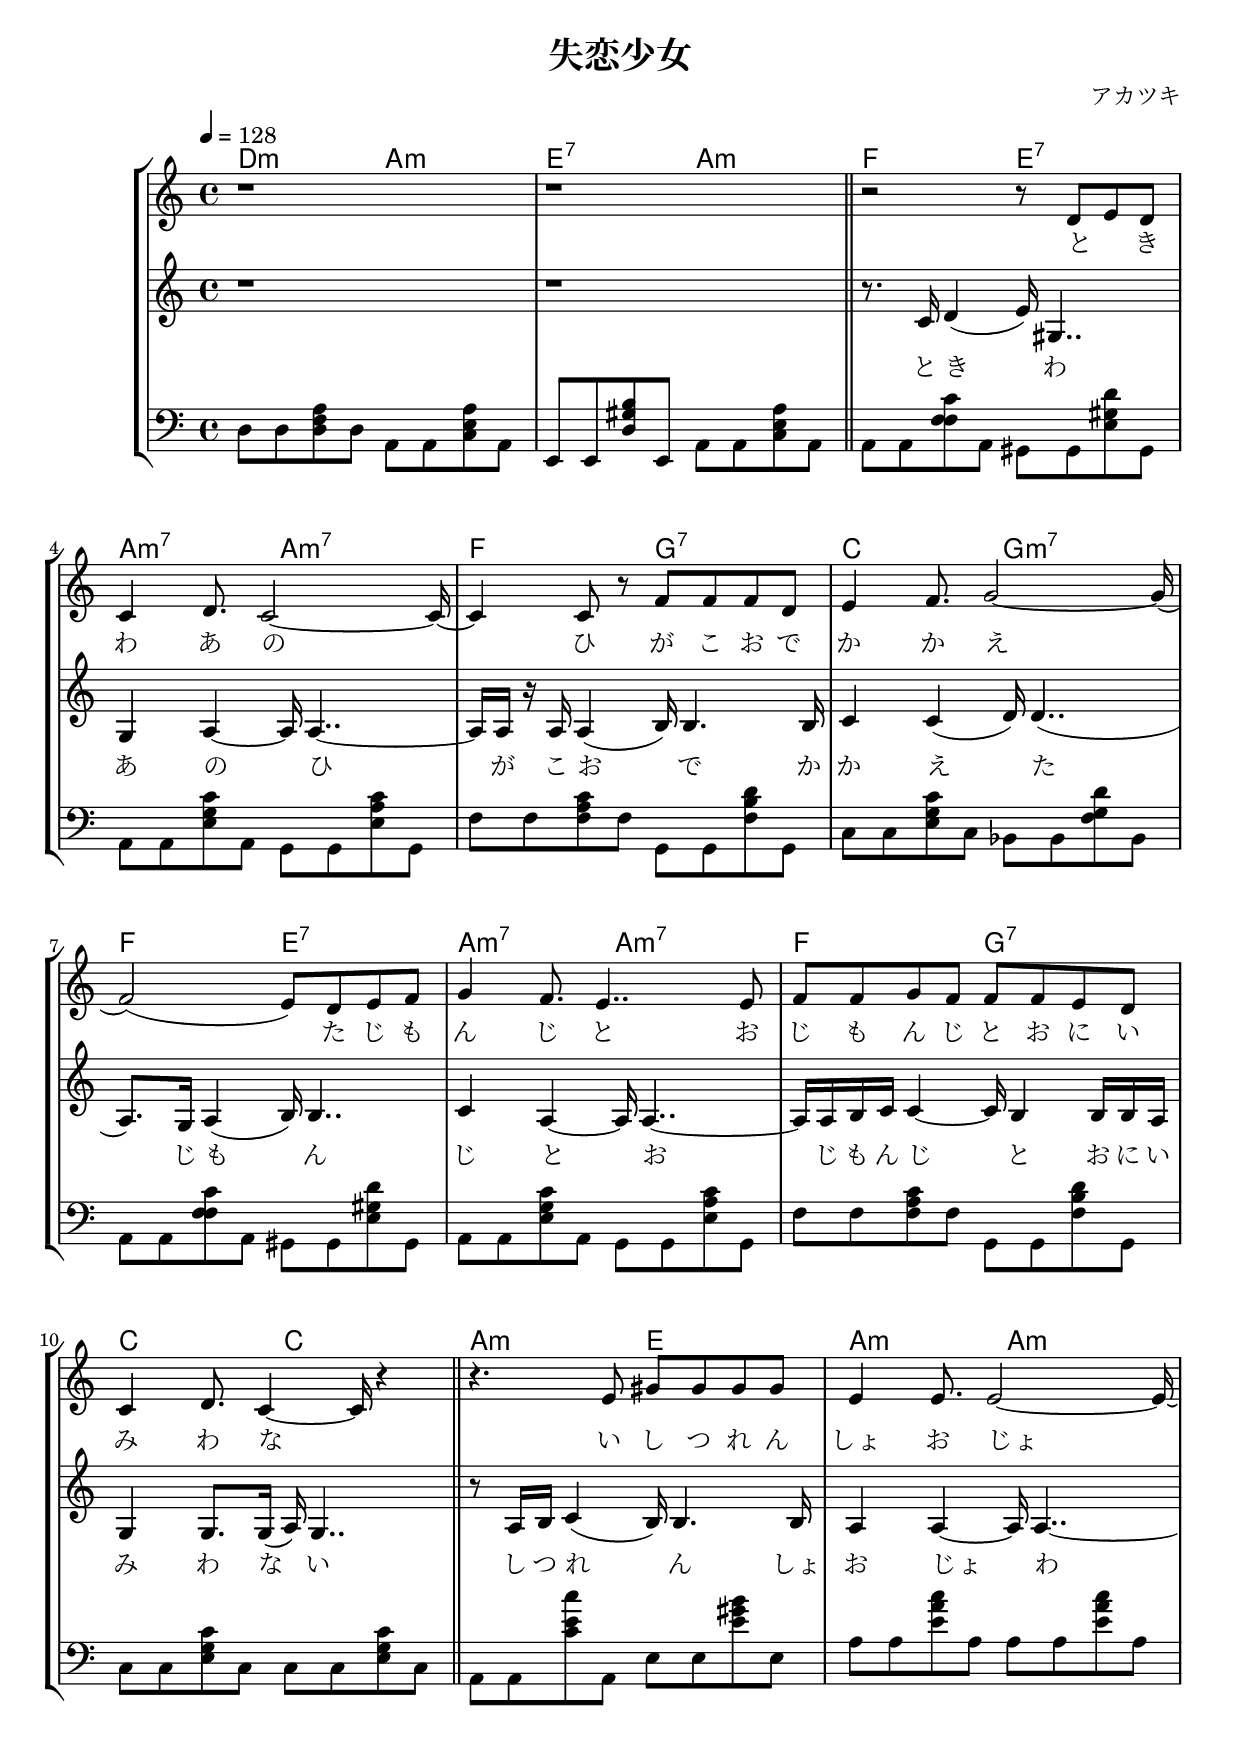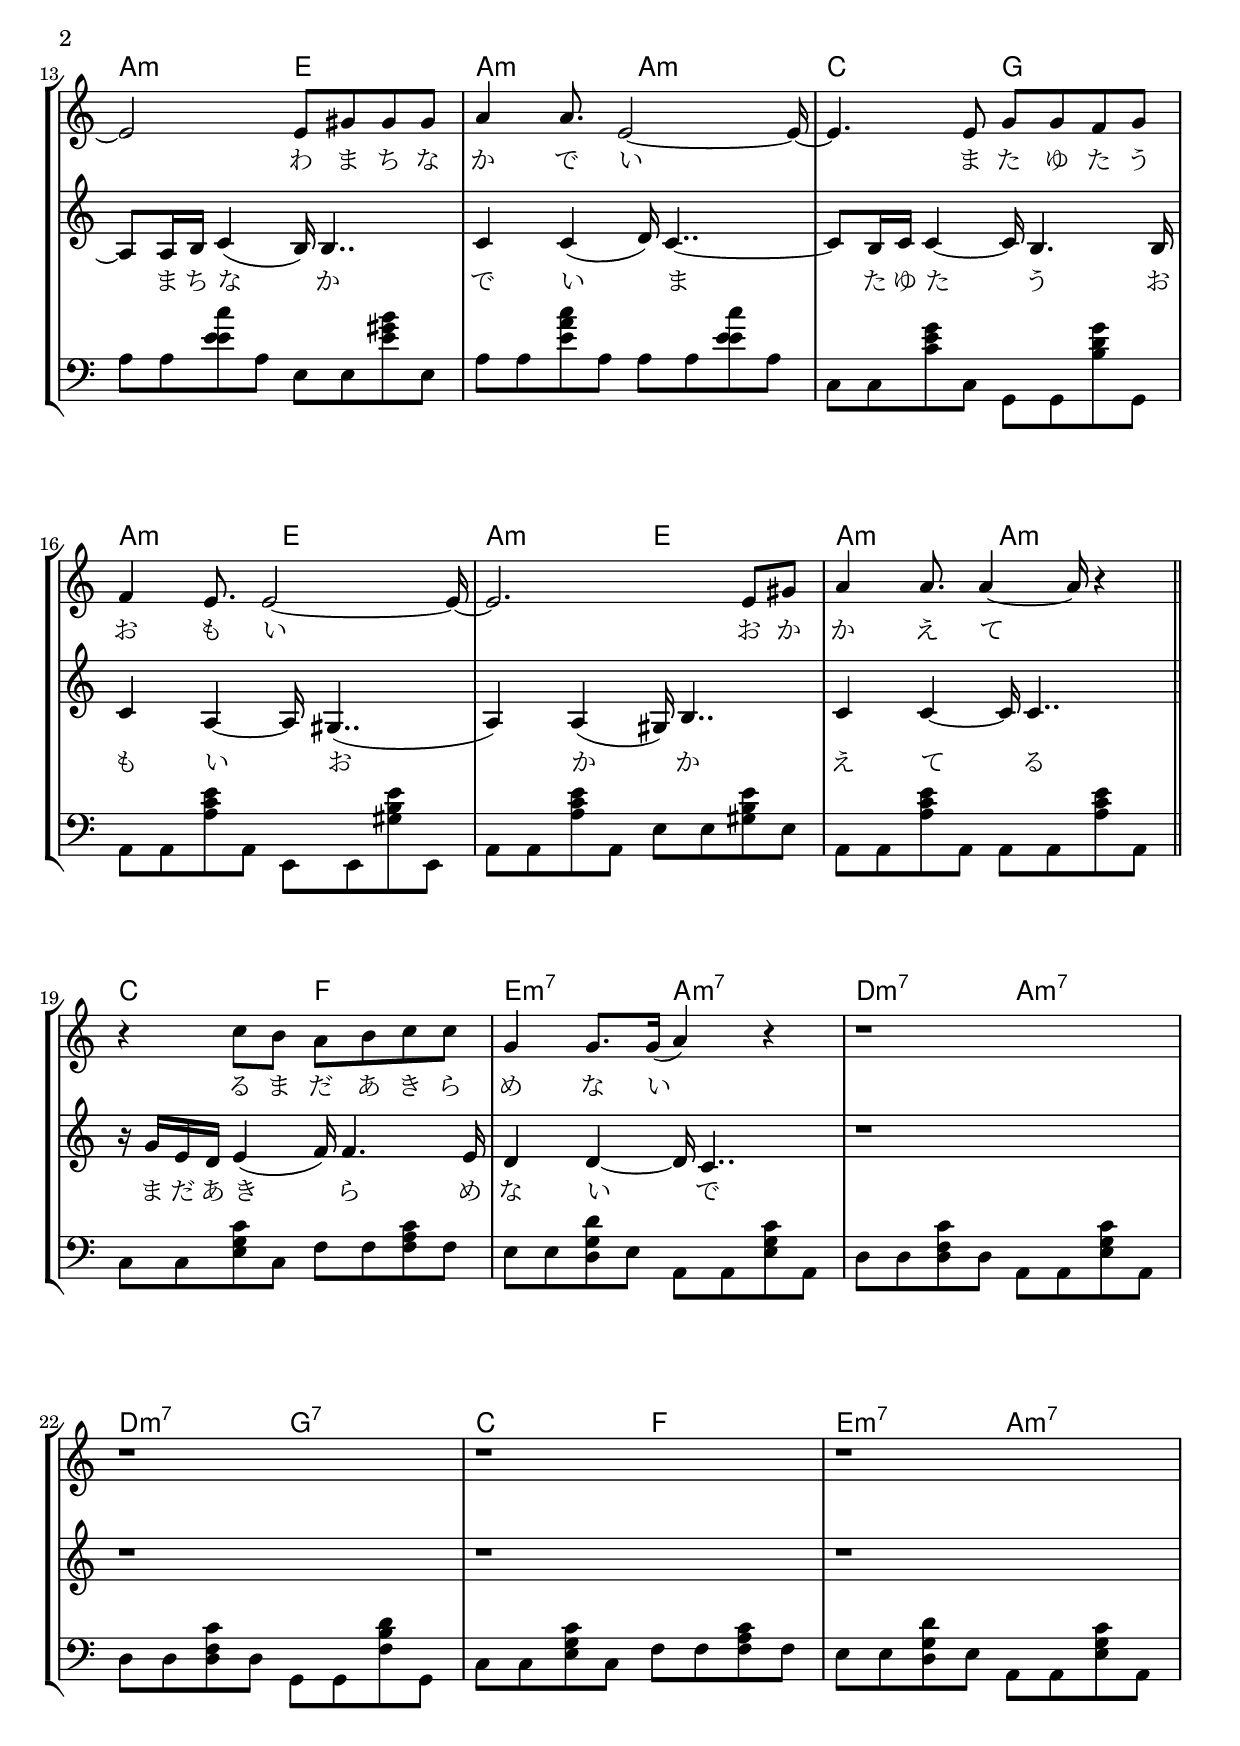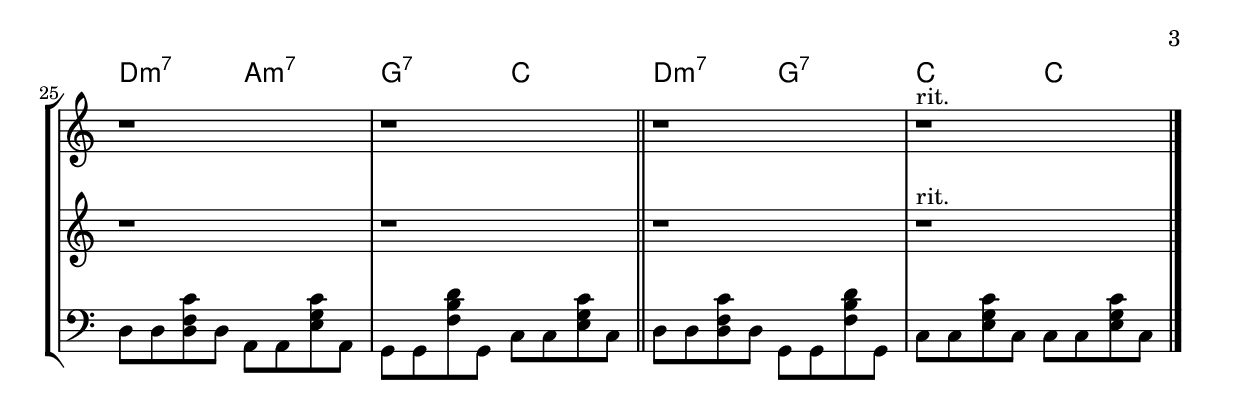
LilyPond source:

\version "2.12.1"

\header {
	title = \markup {失恋少女}
	composer = \markup \center-column {アカツキ}
}

harmony = \chordmode {
	d2:m a:m e:7 a:m 

	f e:7 a:min7 a:min7 f g:7 c g:min7 f e:7 a:min7 a:min7 f g:7 c c 

	a:m e a:m a:m a:m e a:m a:m c g a:m e a:m e a:m a:m 

	c f e:min7 a:min7 d:min7 a:min7 d:min7 g:7 c f e:min7 a:min7 d:min7 a:min7 g:7 c 

	d:min7 g:7 c c 
}

melody = {
	\key c \major
	\tempo 4 = 128
	r1 | r1   
	\set Staff.midiInstrument = #"fss0.32"
	r2~r8 d'8  e'8  d'8 
	c'4  d'8.  c'2~c'16~ 
	c'4  c'8  r8  f'8  f'8  f'8  d'8 
	e'4  f'8.  g'2~g'16 
	(f'2)  (e'8)  d'8  e'8  f'8 
	g'4  f'8.  e'4..  e'8 
	f'8  f'8  g'8  f'8  f'8  f'8  e'8  d'8 
	c'4  d'8.  c'4~c'16  	r4 	\set Staff.midiInstrument = #"fss0.32"
	r4. e'8  gis'8  gis'8  gis'8  gis'8 
	e'4  e'8.  e'2~e'16~ 
	e'2  e'8  gis'8  gis'8  gis'8 
	a'4  a'8.  e'2~e'16~ 
	e'4.  e'8  g'8  g'8  f'8  g'8 
	f'4  e'8.  e'2~e'16~ 
	e'2.  e'8  gis'8 
	a'4  a'8.  a'4~a'16  	r4 	\set Staff.midiInstrument = #"fss0.32"
	r4 c''8  b'8  a'8  b'8  c''8  c''8 
	g'4  g'8.  g'16  (a'4)  	r4 r1 r1 r1 r1 r1 r1 	r1 | r1^"rit." \bar "|."
}

words = \lyricmode {
	
	と  き  わ  あ  の  ひ  が  こ  お  で  か  か  え  た  じ  も  ん  じ  と  お  じ  も  ん  じ  と  お  に  い  み  わ  な  い  
	し  つ  れ  ん  しょ  お  じょ  わ  ま  ち  な  か  で  い  ま  た  ゆ  た  う  お  も  い  お  か  か  え  て  る  
	ま  だ  あ  き  ら  め  な  い  わ  
	
}

secondmelody = {
	\key c \major
	\tempo 4 = 128
	r1 | r1   
	\set Staff.midiInstrument = #"fss0.32"
	r8. c'16  d'4  (e'16)  gis4.. 
	g4  a4~a16  a4..~ 
	a16  a16  r16  a16  a4  (b16)  b4.  b16 
	c'4  c'4  (d'16)  d'4.. 
	(a8.)  g16  a4  (b16)  b4.. 
	c'4  a4~a16  a4..~ 
	a16  a16  b16  c'16  c'4~c'16  b4  b16  b16  a16 
	g4  g8.  g16  (a16)  g4..
	\set Staff.midiInstrument = #"fss0.32"
	r8 a16  b16  c'4  (b16)  b4.  b16 
	a4  a4~a16  a4..~ 
	a8  a16  b16  c'4  (b16)  b4.. 
	c'4  c'4  (d'16)  c'4..~ 
	c'8  b16  c'16  c'4~c'16  b4.  b16 
	c'4  a4~a16  gis4.. 
	(a4)  a4  (gis16)  b4.. 
	c'4  c'4~c'16  c'4..
	\set Staff.midiInstrument = #"fss0.32"
	r16 g'16  e'16  d'16  e'4  (f'16)  f'4.  e'16 
	d'4  d'4~d'16  c'4..
	r1 r1 r1 r1 r1 r1 	r1 | r1^"rit." \bar "|."
}

secondwords = \lyricmode {
	
	と  き  わ  あ  の  ひ  が  こ  お  で  か  か  え  た  じ  も  ん  じ  と  お  じ  も  ん  じ  と  お  に  い  み  わ  な  い  
	し  つ  れ  ん  しょ  お  じょ  わ  ま  ち  な  か  で  い  ま  た  ゆ  た  う  お  も  い  お  か  か  え  て  る  
	ま  だ  あ  き  ら  め  な  い  で  
	
}

tempochange = {
	\tempo 4 = 128
	r1 | r1 \bar "||"
	\tempo 4 = 128
	r1 | r1 | r1 | r1 | r1 | r1 | r1 | r1 \bar "||"
	\tempo 4 = 128
	r1 | r1 | r1 | r1 | r1 | r1 | r1 | r1 \bar "||"
	\tempo 4 = 128
	r1 | r1 | r1 | r1 | r1 | r1 | r1 | r1 \bar "||"
	\tempo 4 = 128
	r1 | \tempo 4 = 96 r2 \tempo 4 = 85 r2 \bar "|."
}

mainacc = {
	\clef bass
	\set Staff.midiInstrument = #"Electric Bass (finger)"
	\key c \major
	\tempo 4 = 128
	d8 d8 <d f a>8 d8
	a,8 a,8 <c e a>8 a,8
	e,8 e,8 <d gis b>8 e,8
	a,8 a,8 <c e a>8 a,8
	\bar "||"

	\set Staff.midiInstrument = #"Electric Bass (finger)"
	a,8 a,8 <f f c'>8 a,8
	gis,8 gis,8 <e gis d'>8 gis,8
	a,8 a,8 <e g c'>8 a,8
	g,8 g,8 <e a c'>8 g,8
	f8 f8 <f a c'>8 f8
	g,8 g,8 <f b d'>8 g,8
	c8 c8 <e g c'>8 c8
	bes,8 bes,8 <f g d'>8 bes,8
	a,8 a,8 <f f c'>8 a,8
	gis,8 gis,8 <e gis d'>8 gis,8
	a,8 a,8 <e g c'>8 a,8
	g,8 g,8 <e a c'>8 g,8
	f8 f8 <f a c'>8 f8
	g,8 g,8 <f b d'>8 g,8
	c8 c8 <e g c'>8 c8
	c8 c8 <e g c'>8 c8
	\bar "||"

	\set Staff.midiInstrument = #"Electric Bass (finger)"
	a,8 a,8 <e' c' c''>8 a,8
	e8 e8 <e' gis' b'>8 e8
	a8 a8 <e' a' c''>8 a8
	a8 a8 <e' a' c''>8 a8
	a8 a8 <e' e' c''>8 a8
	e8 e8 <e' gis' b'>8 e8
	a8 a8 <e' a' c''>8 a8
	a8 a8 <e' e' c''>8 a8
	c8 c8 <c' e' g'>8 c8
	g,8 g,8 <b d' g'>8 g,8
	a,8 a,8 <a c' e'>8 a,8
	e,8 e,8 <gis b e'>8 e,8
	a,8 a,8 <a c' e'>8 a,8
	e8 e8 <gis b e'>8 e8
	a,8 a,8 <a c' e'>8 a,8
	a,8 a,8 <a c' e'>8 a,8
	\bar "||"

	\set Staff.midiInstrument = #"Electric Bass (finger)"
	c8 c8 <e g c'>8 c8
	f8 f8 <f a c'>8 f8
	e8 e8 <d g d'>8 e8
	a,8 a,8 <e g c'>8 a,8
	d8 d8 <d f c'>8 d8
	a,8 a,8 <e g c'>8 a,8
	d8 d8 <d f c'>8 d8
	g,8 g,8 <f b d'>8 g,8
	c8 c8 <e g c'>8 c8
	f8 f8 <f a c'>8 f8
	e8 e8 <d g d'>8 e8
	a,8 a,8 <e g c'>8 a,8
	d8 d8 <d f c'>8 d8
	a,8 a,8 <e g c'>8 a,8
	g,8 g,8 <f b d'>8 g,8
	c8 c8 <e g c'>8 c8
	\bar "||"

	\set Staff.midiInstrument = #"Electric Bass (finger)"
	d8 d8 <d f c'>8 d8
	g,8 g,8 <f b d'>8 g,8
	c8 c8 <e g c'>8 c8
	c8 c8 <e g c'>8 c8
	\bar "|."
}

subacc = {
	\clef bass
	\set Staff.midiInstrument = #"Pizzicato Strings"
	\key c \major
	\tempo 4 = 128
	r8 d8 <d f a>4
	a,64~ <a,~ c~> <a,~ c~ e~> <a, c e a>~ <a, c e a>4..
	r8 e,8 <d gis b>4
	a,64~ <a,~ c~> <a,~ c~ e~> <a, c e a>~ <a, c e a>4..
	\bar "||"

	\set Staff.midiInstrument = #"Pizzicato Strings"
	r8 a,8 <f f c'>4
	gis,64~ <gis,~ e~> <gis,~ e~ gis~> <gis, e gis d'>~ <gis, e gis d'>4..
	r8 a,8 <e g c'>4
	g,64~ <g,~ e~> <g,~ e~ a~> <g, e a c'>~ <g, e a c'>4..
	r8 f8 <f a c'>4
	g,64~ <g,~ f~> <g,~ f~ b~> <g, f b d'>~ <g, f b d'>4..
	r8 c8 <e g c'>4
	bes,64~ <bes,~ f~> <bes,~ f~ g~> <bes, f g d'>~ <bes, f g d'>4..
	r8 a,8 <f f c'>4
	gis,64~ <gis,~ e~> <gis,~ e~ gis~> <gis, e gis d'>~ <gis, e gis d'>4..
	r8 a,8 <e g c'>4
	g,64~ <g,~ e~> <g,~ e~ a~> <g, e a c'>~ <g, e a c'>4..
	r8 f8 <f a c'>4
	g,64~ <g,~ f~> <g,~ f~ b~> <g, f b d'>~ <g, f b d'>4..
	r8 c8 <e g c'>4
	c64~ <c~ e~> <c~ e~ g~> <c e g c'>~ <c e g c'>4..
	\bar "||"

	\set Staff.midiInstrument = #"Pizzicato Strings"
	r8 a,8 <e' c' c''>4
	e64~ <e~ e'~> <e~ e'~ gis'~> <e e' gis' b'>~ <e e' gis' b'>4..
	r8 a8 <e' a' c''>4
	a64~ <a~ e'~> <a~ e'~ a'~> <a e' a' c''>~ <a e' a' c''>4..
	r8 a8 <e' e' c''>4
	e64~ <e~ e'~> <e~ e'~ gis'~> <e e' gis' b'>~ <e e' gis' b'>4..
	r8 a8 <e' a' c''>4
	a64~ <a~ e'~> <a~ e'~ e'~> <a e' e' c''>~ <a e' e' c''>4..
	r8 c8 <c' e' g'>4
	g,64~ <g,~ b~> <g,~ b~ d'~> <g, b d' g'>~ <g, b d' g'>4..
	r8 a,8 <a c' e'>4
	e,64~ <e,~ gis~> <e,~ gis~ b~> <e, gis b e'>~ <e, gis b e'>4..
	r8 a,8 <a c' e'>4
	e64~ <e~ gis~> <e~ gis~ b~> <e gis b e'>~ <e gis b e'>4..
	r8 a,8 <a c' e'>4
	a,64~ <a,~ a~> <a,~ a~ c'~> <a, a c' e'>~ <a, a c' e'>4..
	\bar "||"

	\set Staff.midiInstrument = #"Pizzicato Strings"
	r8 c8 <e g c'>4
	f64~ <f~ f~> <f~ f~ a~> <f f a c'>~ <f f a c'>4..
	r8 e8 <d g d'>4
	a,64~ <a,~ e~> <a,~ e~ g~> <a, e g c'>~ <a, e g c'>4..
	r8 d8 <d f c'>4
	a,64~ <a,~ e~> <a,~ e~ g~> <a, e g c'>~ <a, e g c'>4..
	r8 d8 <d f c'>4
	g,64~ <g,~ f~> <g,~ f~ b~> <g, f b d'>~ <g, f b d'>4..
	r8 c8 <e g c'>4
	f64~ <f~ f~> <f~ f~ a~> <f f a c'>~ <f f a c'>4..
	r8 e8 <d g d'>4
	a,64~ <a,~ e~> <a,~ e~ g~> <a, e g c'>~ <a, e g c'>4..
	r8 d8 <d f c'>4
	a,64~ <a,~ e~> <a,~ e~ g~> <a, e g c'>~ <a, e g c'>4..
	r8 g,8 <f b d'>4
	c64~ <c~ e~> <c~ e~ g~> <c e g c'>~ <c e g c'>4..
	\bar "||"

	\set Staff.midiInstrument = #"Pizzicato Strings"
	r8 d8 <d f c'>4
	g,64~ <g,~ f~> <g,~ f~ b~> <g, f b d'>~ <g, f b d'>4..
	r8 c8 <e g c'>4
	c64~ <c~ e~> <c~ e~ g~> <c e g c'>~ <c e g c'>4..
	\bar "|."
}

percA = {
	\drummode {
	hh8 hh8 hh8 hh8 hh8 hh8 hh8 hh8  |hh8 hh8 hh8 hh8 hh8 hh8 hh4  \bar "||"
	hh8 hh8 hh8 hh8 hh8 hh8 hh8 hh8  |hh8 hh8 hh8 hh8 hh8 hh8 hh8 hh8  |hh8 hh8 hh8 hh8 hh8 hh8 hh8 hh8  |hh8 hh8 hh8 hh8 hh8 hh8 hh8 hh8  |hh8 hh8 hh8 hh8 hh8 hh8 hh8 hh8  |hh8 hh8 hh8 hh8 hh8 hh8 hh8 hh8  |hh8 hh8 hh8 hh8 hh8 hh8 hh8 hh8  |hh8 hh8 hh8 hh8 hh8 hh8 hh4  \bar "||"
	hh8 hh8 hh8 hh8 hh8 hh8 hh8 hh8  |hh8 hh8 hh8 hh8 hh8 hh8 hh8 hh8  |hh8 hh8 hh8 hh8 hh8 hh8 hh8 hh8  |hh8 hh8 hh8 hh8 hh8 hh8 hh8 hh8  |hh8 hh8 hh8 hh8 hh8 hh8 hh8 hh8  |hh8 hh8 hh8 hh8 hh8 hh8 hh8 hh8  |hh8 hh8 hh8 hh8 hh8 hh8 hh8 hh8  |hh8 hh8 hh8 hh8 hh8 hh8 hh4  \bar "||"
	hh8 hh8 hh8 hh8 hh8 hh8 hh8 hh8  |hh8 hh8 hh8 hh8 hh8 hh8 hh8 hh8  |hh8 hh8 hh8 hh8 hh8 hh8 hh8 hh8  |hh8 hh8 hh8 hh8 hh8 hh8 hh8 hh8  |hh8 hh8 hh8 hh8 hh8 hh8 hh8 hh8  |hh8 hh8 hh8 hh8 hh8 hh8 hh8 hh8  |hh8 hh8 hh8 hh8 hh8 hh8 hh8 hh8  |hh8 hh8 hh8 hh8 hh8 hh8 hh4  \bar "||"
	hh8 hh8 hh8 hh8 hh8 hh8 hh8 hh8  |hh8 hh8 hh8 hh8 hh8 hh8 hh4  \bar "|."
	}
}

percB = {
	\drummode {
	bd4. bd8 bd4. bd8  |bd4. bd8 bd2  \bar "||"
	bd4. bd8 bd4. bd8  |bd4. bd8 bd4. bd8  |bd4. bd8 bd4. bd8  |bd4. bd8 bd4. bd8  |bd4. bd8 bd4. bd8  |bd4. bd8 bd4. bd8  |bd4. bd8 bd4. bd8  |bd4. bd8 bd2  \bar "||"
	bd4. bd8 bd4. bd8  |bd4. bd8 bd4. bd8  |bd4. bd8 bd4. bd8  |bd4. bd8 bd4. bd8  |bd4. bd8 bd4. bd8  |bd4. bd8 bd4. bd8  |bd4. bd8 bd4. bd8  |bd4. bd8 bd2  \bar "||"
	bd4. bd8 bd4. bd8  |bd4. bd8 bd4. bd8  |bd4. bd8 bd4. bd8  |bd4. bd8 bd4. bd8  |bd4. bd8 bd4. bd8  |bd4. bd8 bd4. bd8  |bd4. bd8 bd4. bd8  |bd4. bd8 bd2  \bar "||"
	bd4. bd8 bd4. bd8  |bd4. bd8 bd2  \bar "|."
	}
}

percC = {
	\drummode {
	r8 ss4 ss8 ss4. ss8  |r8 ss4 ss8 ss2  \bar "||"
	r8 ss4 ss8 ss4. ss8  |r8 ss4 ss8 ss2  |r8 ss4 ss8 ss4. ss8  |r8 ss4 ss8 ss4. ss8  |r8 ss4 ss8 ss4. ss8  |r8 ss4 ss8 ss2  |r8 ss4 ss8 ss4. ss8  |r8 ss4 ss8 ss2  \bar "||"
	r8 ss4 ss8 ss4. ss8  |r8 ss4 ss8 ss2  |r8 ss4 ss8 ss4. ss8  |r8 ss4 ss8 ss4. ss8  |r8 ss4 ss8 ss4. ss8  |r8 ss4 ss8 ss2  |r8 ss4 ss8 ss4. ss8  |r8 ss4 ss8 ss2  \bar "||"
	r8 ss4 ss8 ss4. ss8  |r8 ss4 ss8 ss2  |r8 ss4 ss8 ss4. ss8  |r8 ss4 ss8 ss4. ss8  |r8 ss4 ss8 ss4. ss8  |r8 ss4 ss8 ss2  |r8 ss4 ss8 ss4. ss8  |r8 ss4 ss8 ss2  \bar "||"
	r8 ss4 ss8 ss4. ss8  |r8 ss4 ss8 ss2  \bar "|."
	}
}

percD = {
	\drummode {
	r8 hhp2 r8 hhp4  |r8 hhp2 r8 hhp4  \bar "||"
	r8 hhp2 r8 hhp4  |r8 hhp2 r8 hhp4  |r8 hhp2 r8 hhp4  |r8 hhp2 r8 hhp4  |r8 hhp2 r8 hhp4  |r8 hhp2 r8 hhp4  |r8 hhp2 r8 hhp4  |r8 hhp2 r8 hhp4  \bar "||"
	r8 hhp2 r8 hhp4  |r8 hhp2 r8 hhp4  |r8 hhp2 r8 hhp4  |r8 hhp2 r8 hhp4  |r8 hhp2 r8 hhp4  |r8 hhp2 r8 hhp4  |r8 hhp2 r8 hhp4  |r8 hhp2 r8 hhp4  \bar "||"
	r8 hhp2 r8 hhp4  |r8 hhp2 r8 hhp4  |r8 hhp2 r8 hhp4  |r8 hhp2 r8 hhp4  |r8 hhp2 r8 hhp4  |r8 hhp2 r8 hhp4  |r8 hhp2 r8 hhp4  |r8 hhp2 r8 hhp4  \bar "||"
	r8 hhp2 r8 hhp4  |r8 hhp2 r8 hhp4  \bar "|."
	}
}

percE = {
	\drummode {
	r1  |r2 r8 cymr8 cymr4  \bar "||"
	r1  |r1  |r1  |r2 r8 cymr8 cymr4  |r1  |r1  |r1  |r2 r8 cymr8 cymr4  \bar "||"
	r1  |r1  |r1  |r2 r8 cymr8 cymr4  |r1  |r1  |r1  |r2 r8 cymr8 cymr4  \bar "||"
	r1  |r1  |r1  |r2 r8 cymr8 cymr4  |r1  |r1  |r1  |r2 r8 cymr8 cymr4  \bar "||"
	r1  |r2 r8 cymr8 cymr4  \bar "|."
	}
}

\score {
	<<
		\new StaffGroup <<
			\new ChordNames {\harmony}
			\new Voice = "melody" {\melody}
			\new Lyrics \lyricsto "melody" \words
			\new Voice = "secondmelody" {\secondmelody}
			\new Lyrics \lyricsto "secondmelody" \secondwords
			\new Staff = "mainacc" {\mainacc}
		>>
	>>
	\layout { }
}
